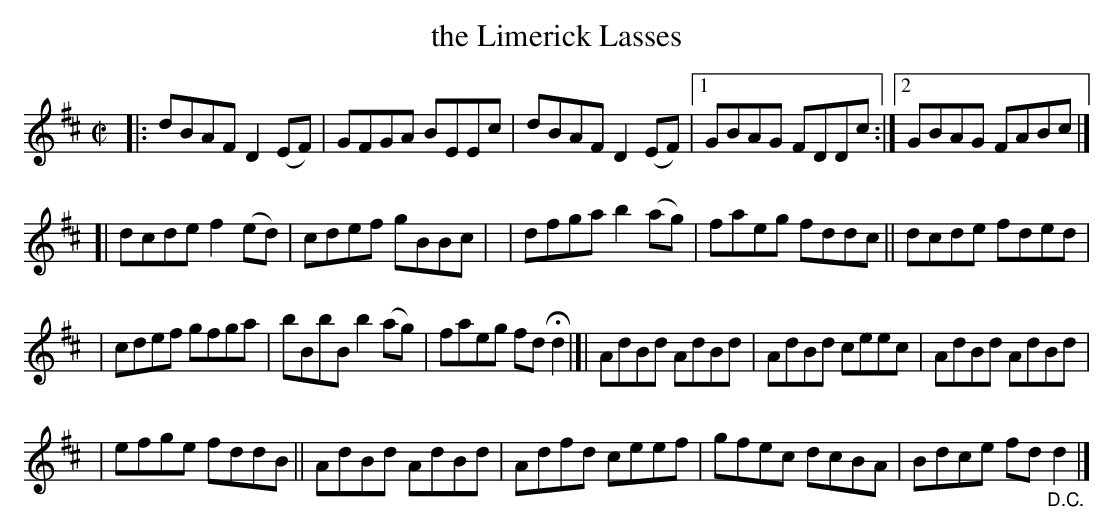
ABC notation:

X:1
T: the Limerick Lasses
M: C|
L: 1/8
K: D
|: dBAF D2(EF) | GFGA BEEc | dBAF D2(EF) |[1  GBAG FDDc :|[2 GBAG FABc |]
[| dcde f2(ed) | cdef gBBc | | dfga b2(ag) | faeg fddc || dcde fded |
|  cdef gfga | bBbB b2(ag) | faeg fd Hd2 |]| AdBd AdBd | AdBd ceec | AdBd AdBd |
|  efge fddB || AdBd AdBd | Adfd ceef | gfec dcBA | Bdce fd "_D.C."d2 |]
